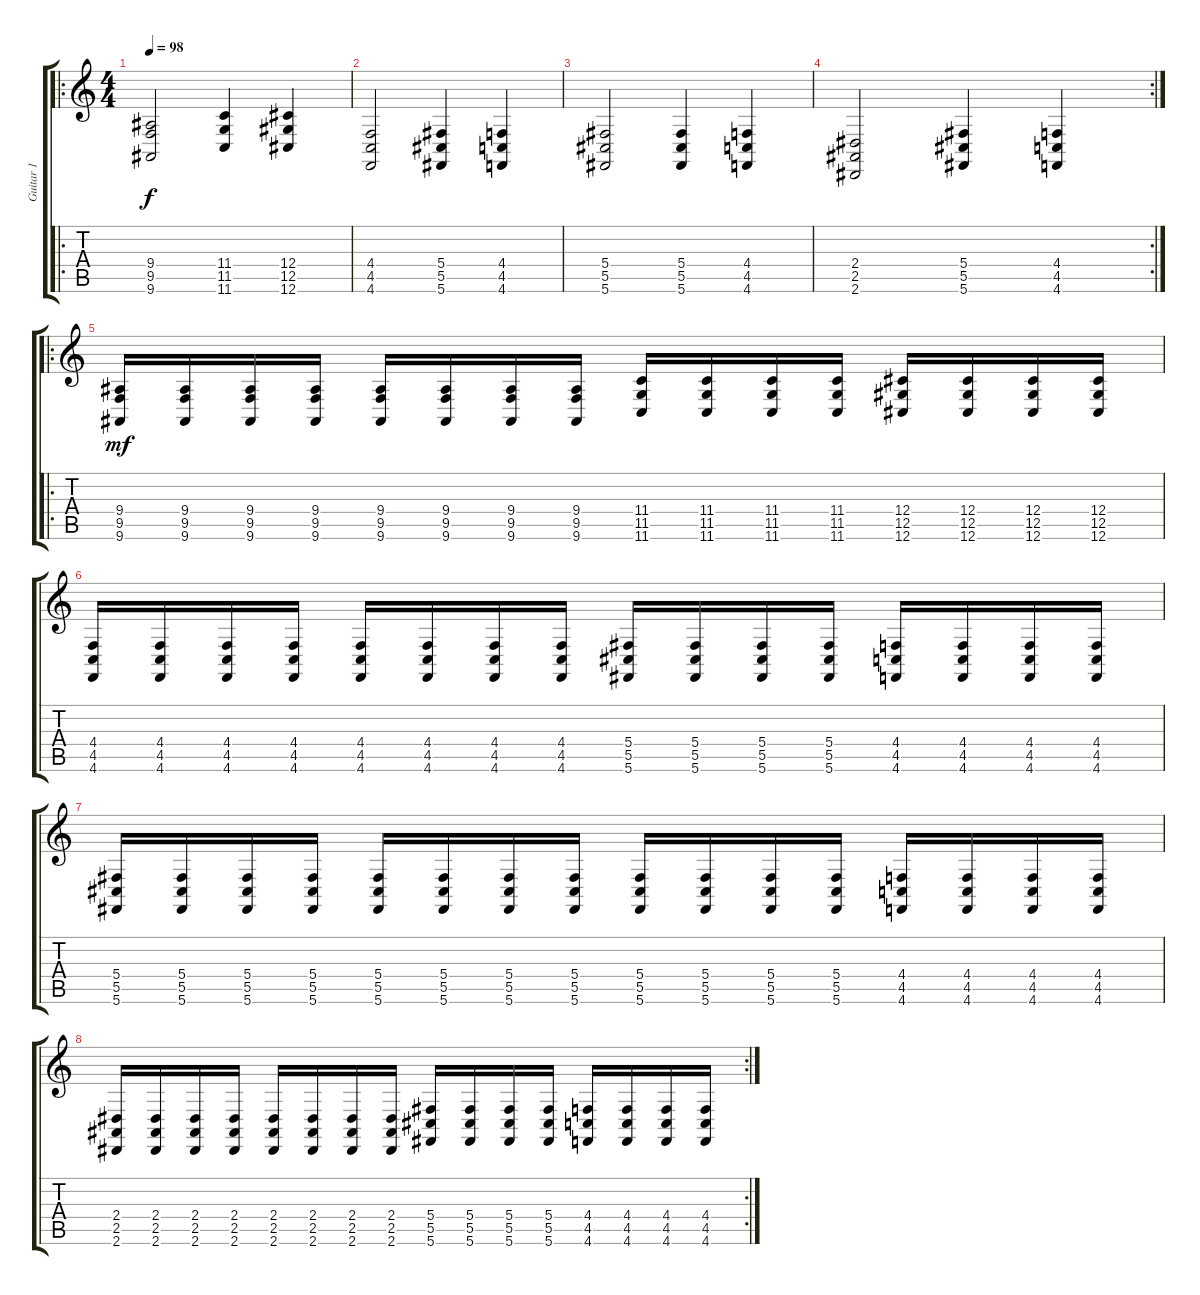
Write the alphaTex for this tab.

\track ("Guitar 1" "Guitar 1") {instrument lead2sawtooth}
\staff {score tabs}
\tuning (Eb4 Bb3 Gb3 Db3 Ab2 Db2) {hide}
\ro
\ts (4 4)
\tempo 98
\clef g2
\ks c
(9.4 9.5 9.6).2{dy f volume 11 balance 8} (11.4 11.5 11.6).4 (12.4 12.5 12.6).4 |
(4.4 4.5 4.6).2 (5.4 5.5 5.6).4 (4.4 4.5 4.6).4 |
(5.4 5.5 5.6).2 (5.4 5.5 5.6).4 (4.4 4.5 4.6).4 |
\rc 2
(2.4 2.5 2.6).2 (5.4 5.5 5.6).4 (4.4 4.5 4.6).4 |
\ro
(9.4 9.5 9.6).16{dy mf balance 0} (9.4 9.5 9.6).16 (9.4 9.5 9.6).16 (9.4 9.5 9.6).16 (9.4 9.5 9.6).16 (9.4 9.5 9.6).16 (9.4 9.5 9.6).16 (9.4 9.5 9.6).16 (11.4 11.5 11.6).16 (11.4 11.5 11.6).16 (11.4 11.5 11.6).16 (11.4 11.5 11.6).16 (12.4 12.5 12.6).16 (12.4 12.5 12.6).16 (12.4 12.5 12.6).16 (12.4 12.5 12.6).16 |
(4.4 4.5 4.6).16 (4.4 4.5 4.6).16 (4.4 4.5 4.6).16 (4.4 4.5 4.6).16 (4.4 4.5 4.6).16 (4.4 4.5 4.6).16 (4.4 4.5 4.6).16 (4.4 4.5 4.6).16 (5.4 5.5 5.6).16 (5.4 5.5 5.6).16 (5.4 5.5 5.6).16 (5.4 5.5 5.6).16 (4.4 4.5 4.6).16 (4.4 4.5 4.6).16 (4.4 4.5 4.6).16 (4.4 4.5 4.6).16 |
(5.4 5.5 5.6).16 (5.4 5.5 5.6).16 (5.4 5.5 5.6).16 (5.4 5.5 5.6).16 (5.4 5.5 5.6).16 (5.4 5.5 5.6).16 (5.4 5.5 5.6).16 (5.4 5.5 5.6).16 (5.4 5.5 5.6).16 (5.4 5.5 5.6).16 (5.4 5.5 5.6).16 (5.4 5.5 5.6).16 (4.4 4.5 4.6).16 (4.4 4.5 4.6).16 (4.4 4.5 4.6).16 (4.4 4.5 4.6).16 |
\rc 2
(2.4 2.5 2.6).16 (2.4 2.5 2.6).16 (2.4 2.5 2.6).16 (2.4 2.5 2.6).16 (2.4 2.5 2.6).16 (2.4 2.5 2.6).16 (2.4 2.5 2.6).16 (2.4 2.5 2.6).16 (5.4 5.5 5.6).16 (5.4 5.5 5.6).16 (5.4 5.5 5.6).16 (5.4 5.5 5.6).16 (4.4 4.5 4.6).16 (4.4 4.5 4.6).16 (4.4 4.5 4.6).16 (4.4 4.5 4.6).16
